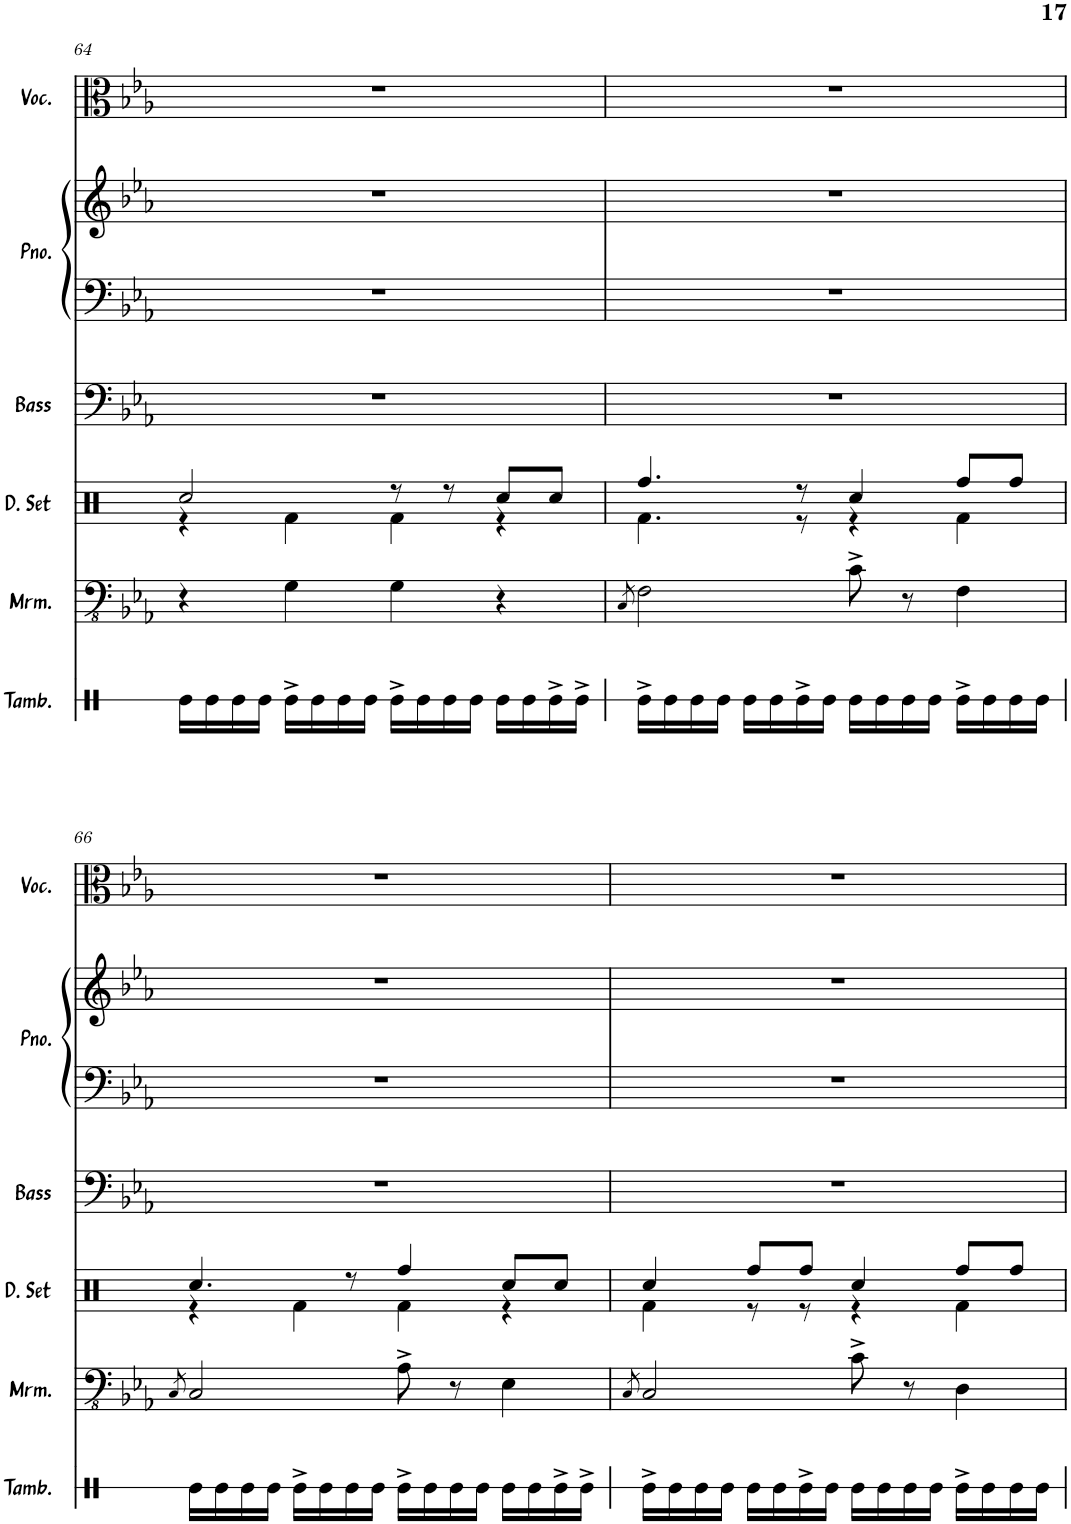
**kern	**kern	**kern	**kern	**kern	**kern	**kern
*part6	*part5	*part4	*part3	*part2	*part2	*part1
*staff7	*staff6	*staff5	*staff4	*staff3	*staff2	*staff1
*I"Tambourine	*I"Marimba	*I"Drumset	*I"Acoustic Bass	*I"Piano	*	*I"Vocals
*I'Tamb.	*I'Mrm.	*I'D. Set	*I'Bass	*I'Pno.	*	*I'Voc.
!!LO:PB:g=z
*clefX	*clefFv4	*clefX	*clefF4	*clefF4	*clefG2	*clefC3
*	*	*	*Trd7c12	*	*	*
*k[]	*k[b-e-a-]	*k[]	*k[b-e-a-]	*k[b-e-a-]	*k[b-e-a-]	*k[b-e-a-]
*M4/4	*M4/4	*M4/4	*M4/4	*M4/4	*M4/4	*M4/4
=64	=64	=64	=64	=64	=64	=64
*	*	*^	*	*	*	*
16Re\LL	4r	2Rcc/	4r	1r	1r	1r	1r
16Re\	.	.	.	.	.	.	.
16Re\	.	.	.	.	.	.	.
16Re\JJ	.	.	.	.	.	.	.
16Re^\LL	4GG\	.	4Rf\	.	.	.	.
16Re\	.	.	.	.	.	.	.
16Re\	.	.	.	.	.	.	.
16Re\JJ	.	.	.	.	.	.	.
16Re^\LL	4GG\	8r	4Rf\	.	.	.	.
16Re\	.	.	.	.	.	.	.
16Re\	.	8r	.	.	.	.	.
16Re\JJ	.	.	.	.	.	.	.
16Re\LL	4r	8Rcc/L	4r	.	.	.	.
16Re\	.	.	.	.	.	.	.
16Re^\	.	8Rcc/J	.	.	.	.	.
16Re^\JJ	.	.	.	.	.	.	.
=65	=65	=65	=65	=65	=65	=65	=65
.	8qCC/	.	.	.	.	.	.
16Re^\LL	2FF\	4.Rff/	4.Rf\	1r	1r	1r	1r
16Re\	.	.	.	.	.	.	.
16Re\	.	.	.	.	.	.	.
16Re\JJ	.	.	.	.	.	.	.
16Re\LL	.	.	.	.	.	.	.
16Re\	.	.	.	.	.	.	.
16Re^\	.	8r	8r	.	.	.	.
16Re\JJ	.	.	.	.	.	.	.
16Re\LL	8C^\	4Rcc/	4r	.	.	.	.
16Re\	.	.	.	.	.	.	.
16Re\	8r	.	.	.	.	.	.
16Re\JJ	.	.	.	.	.	.	.
16Re^\LL	4FF\	8Rff/L	4Rf\	.	.	.	.
16Re\	.	.	.	.	.	.	.
16Re\	.	8Rff/J	.	.	.	.	.
16Re\JJ	.	.	.	.	.	.	.
!!LO:LB:g=z
=66	=66	=66	=66	=66	=66	=66	=66
.	8qCC/	.	.	.	.	.	.
16Re\LL	2CC/	4.Rcc/	4r	1r	1r	1r	1r
16Re\	.	.	.	.	.	.	.
16Re\	.	.	.	.	.	.	.
16Re\JJ	.	.	.	.	.	.	.
16Re^\LL	.	.	4Rf\	.	.	.	.
16Re\	.	.	.	.	.	.	.
16Re\	.	8r	.	.	.	.	.
16Re\JJ	.	.	.	.	.	.	.
16Re^\LL	8AA-^\	4Rff/	4Rf\	.	.	.	.
16Re\	.	.	.	.	.	.	.
16Re\	8r	.	.	.	.	.	.
16Re\JJ	.	.	.	.	.	.	.
16Re\LL	4EE-\	8Rcc/L	4r	.	.	.	.
16Re\	.	.	.	.	.	.	.
16Re^\	.	8Rcc/J	.	.	.	.	.
16Re^\JJ	.	.	.	.	.	.	.
=67	=67	=67	=67	=67	=67	=67	=67
.	8qCC/	.	.	.	.	.	.
16Re^\LL	2CC/	4Rcc/	4Rf\	1r	1r	1r	1r
16Re\	.	.	.	.	.	.	.
16Re\	.	.	.	.	.	.	.
16Re\JJ	.	.	.	.	.	.	.
16Re\LL	.	8Rff/L	8r	.	.	.	.
16Re\	.	.	.	.	.	.	.
16Re^\	.	8Rff/J	8r	.	.	.	.
16Re\JJ	.	.	.	.	.	.	.
16Re\LL	8C^\	4Rcc/	4r	.	.	.	.
16Re\	.	.	.	.	.	.	.
16Re\	8r	.	.	.	.	.	.
16Re\JJ	.	.	.	.	.	.	.
16Re^\LL	4DD\	8Rff/L	4Rf\	.	.	.	.
16Re\	.	.	.	.	.	.	.
16Re\	.	8Rff/J	.	.	.	.	.
16Re\JJ	.	.	.	.	.	.	.
*	*	*v	*v	*	*	*	*
=	=	=	=	=	=	=
*-	*-	*-	*-	*-	*-	*-
